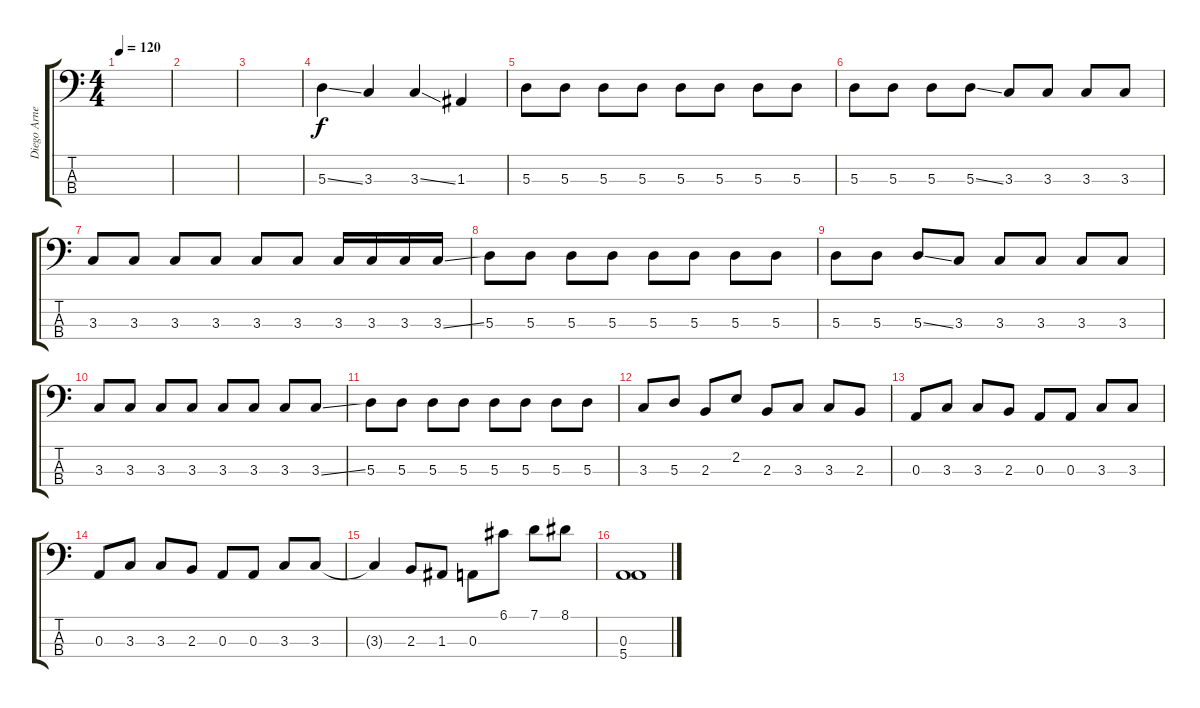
\track ("Diego Arnedo" "Diego Arne") {instrument acousticguitarnylon}
\staff {score tabs}
\tuning (G2 D2 A1 E1) {hide}
\ts (4 4)
\tempo 120
\clef f4
\ks c
|
|
|
5.3{ss}.4 3.3.4 3.3{ss}.4 1.3.4 |
5.3.8 5.3.8 5.3.8 5.3.8 5.3.8 5.3.8 5.3.8 5.3.8 |
5.3.8 5.3.8 5.3.8 5.3{ss}.8 3.3.8 3.3.8 3.3.8 3.3.8 |
3.3.8 3.3.8 3.3.8 3.3.8 3.3.8 3.3.8 3.3.16 3.3.16 3.3.16 3.3{ss}.16 |
5.3.8 5.3.8 5.3.8 5.3.8 5.3.8 5.3.8 5.3.8 5.3.8 |
5.3.8 5.3.8 5.3{ss}.8 3.3.8 3.3.8 3.3.8 3.3.8 3.3.8 |
3.3.8 3.3.8 3.3.8 3.3.8 3.3.8 3.3.8 3.3.8 3.3{ss}.8 |
5.3.8 5.3.8 5.3.8 5.3.8 5.3.8 5.3.8 5.3.8 5.3.8 |
3.3.8 5.3.8 2.3.8 2.2.8 2.3.8 3.3.8 3.3.8 2.3.8 |
0.3.8 3.3.8 3.3.8 2.3.8 0.3.8 0.3.8 3.3.8 3.3.8 |
0.3.8 3.3.8 3.3.8 2.3.8 0.3.8 0.3.8 3.3.8 3.3.8 |
3.3{t}.4 2.3.8 1.3.8 0.3.8 6.1.8 7.1.8 8.1.8 |
(0.3 5.4).1
